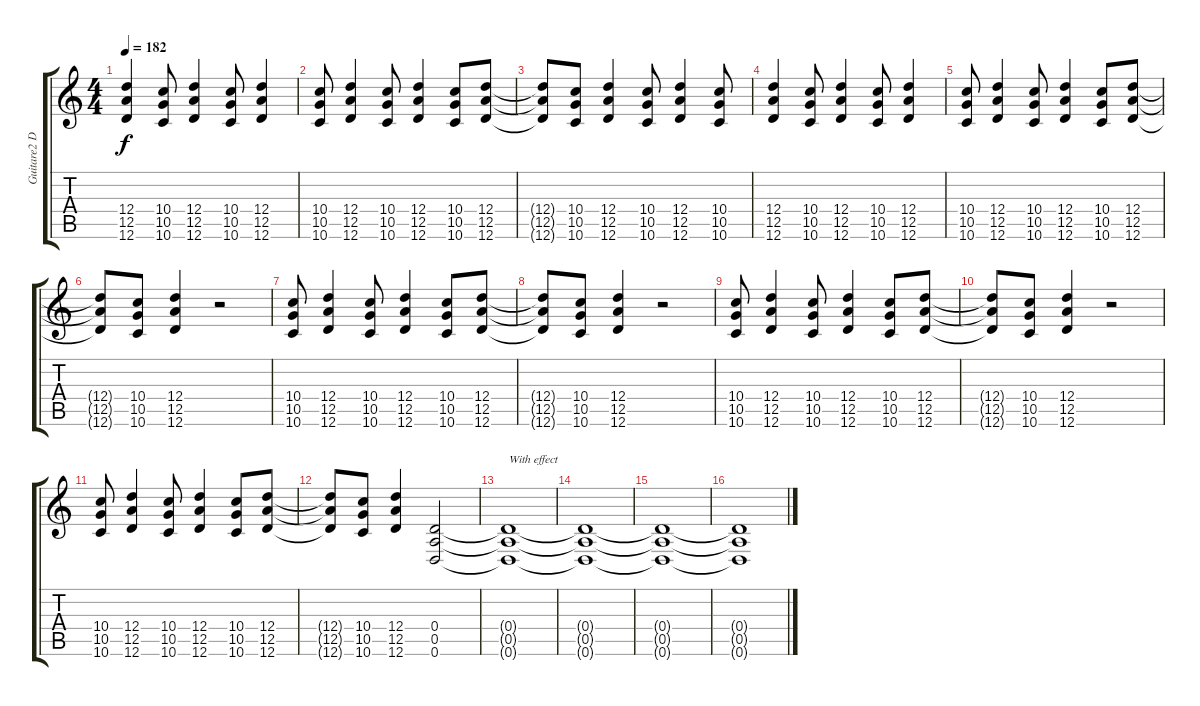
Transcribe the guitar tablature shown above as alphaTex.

\track ("Guitare2 Dr-D" "Guitare2 D") {instrument distortionguitar}
\staff {score tabs}
\tuning (E4 B3 G3 D3 A2 D2) {hide}
\ts (4 4)
\tempo 182
\clef g2
\ks c
(12.4 12.5 12.6).4{dy f} (10.4 10.5 10.6).8 (12.4 12.5 12.6).4 (10.4 10.5 10.6).8 (12.4 12.5 12.6).4 |
(10.4 10.5 10.6).8 (12.4 12.5 12.6).4 (10.4 10.5 10.6).8 (12.4 12.5 12.6).4 (10.4 10.5 10.6).8 (12.4 12.5 12.6).8 |
(12.4{t} 12.5{t} 12.6{t}).8 (10.4 10.5 10.6).8 (12.4 12.5 12.6).4 (10.4 10.5 10.6).8 (12.4 12.5 12.6).4 (10.4 10.5 10.6).8 |
(12.4 12.5 12.6).4 (10.4 10.5 10.6).8 (12.4 12.5 12.6).4 (10.4 10.5 10.6).8 (12.4 12.5 12.6).4 |
(10.4 10.5 10.6).8 (12.4 12.5 12.6).4 (10.4 10.5 10.6).8 (12.4 12.5 12.6).4 (10.4 10.5 10.6).8 (12.4 12.5 12.6).8 |
(12.4{t} 12.5{t} 12.6{t}).8 (10.4 10.5 10.6).8 (12.4 12.5 12.6).4 r.2 |
(10.4 10.5 10.6).8 (12.4 12.5 12.6).4 (10.4 10.5 10.6).8 (12.4 12.5 12.6).4 (10.4 10.5 10.6).8 (12.4 12.5 12.6).8 |
(12.4{t} 12.5{t} 12.6{t}).8 (10.4 10.5 10.6).8 (12.4 12.5 12.6).4 r.2 |
(10.4 10.5 10.6).8 (12.4 12.5 12.6).4 (10.4 10.5 10.6).8 (12.4 12.5 12.6).4 (10.4 10.5 10.6).8 (12.4 12.5 12.6).8 |
(12.4{t} 12.5{t} 12.6{t}).8 (10.4 10.5 10.6).8 (12.4 12.5 12.6).4 r.2 |
(10.4 10.5 10.6).8 (12.4 12.5 12.6).4 (10.4 10.5 10.6).8 (12.4 12.5 12.6).4 (10.4 10.5 10.6).8 (12.4 12.5 12.6).8 |
(12.4{t} 12.5{t} 12.6{t}).8 (10.4 10.5 10.6).8 (12.4 12.5 12.6).4 (0.4 0.5 0.6).2 |
(0.4{t} 0.5{t} 0.6{t}).1{txt "With effect"} |
(0.4{t} 0.5{t} 0.6{t}).1 |
(0.4{t} 0.5{t} 0.6{t}).1 |
(0.4{t} 0.5{t} 0.6{t}).1
